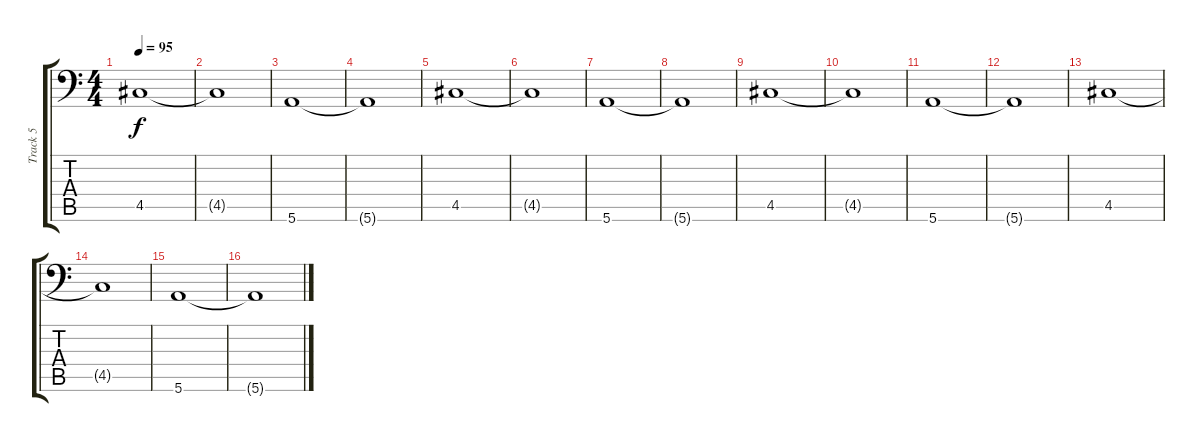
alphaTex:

\track ("Track 5" "Track 5") {instrument acousticbass}
\staff {score tabs}
\tuning (E3 B2 G2 D2 A1 E1) {hide}
\ts (4 4)
\tempo 95
\clef f4
\ks c
4.5.1{dy f} |
4.5{t}.1 |
5.6.1 |
5.6{t}.1 |
4.5.1 |
4.5{t}.1 |
5.6.1 |
5.6{t}.1 |
4.5.1 |
4.5{t}.1 |
5.6.1 |
5.6{t}.1 |
4.5.1 |
4.5{t}.1 |
5.6.1 |
5.6{t}.1
